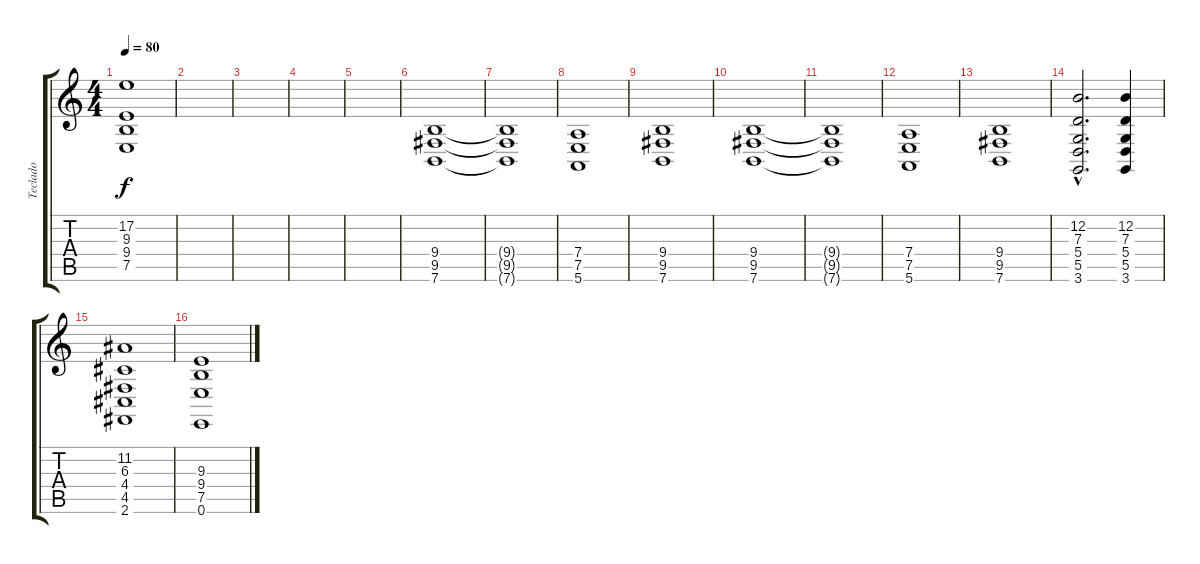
\track ("Teclado" "Teclado") {instrument stringensemble1}
\staff {score tabs}
\tuning (E4 B3 G3 D3 A2 E2) {hide}
\ts (4 4)
\tempo 80
\clef g2
\ks c
(17.2{t} 9.3{t} 9.4{t} 7.5{t}).1{dy f} |
|
|
|
|
(9.4 9.5 7.6).1 |
(9.4{t} 9.5{t} 7.6{t}).1 |
(7.4 7.5 5.6).1 |
(9.4 9.5 7.6).1 |
(9.4 9.5 7.6).1 |
(9.4{t} 9.5{t} 7.6{t}).1 |
(7.4 7.5 5.6).1 |
(9.4 9.5 7.6).1 |
(12.2{hac} 7.3{hac} 5.4{hac} 5.5{hac} 3.6{hac}).2{d} (12.2 7.3 5.4 5.5 3.6).4 |
(11.2 6.3 4.4 4.5 2.6).1 |
(9.3 9.4 7.5 0.6).1
